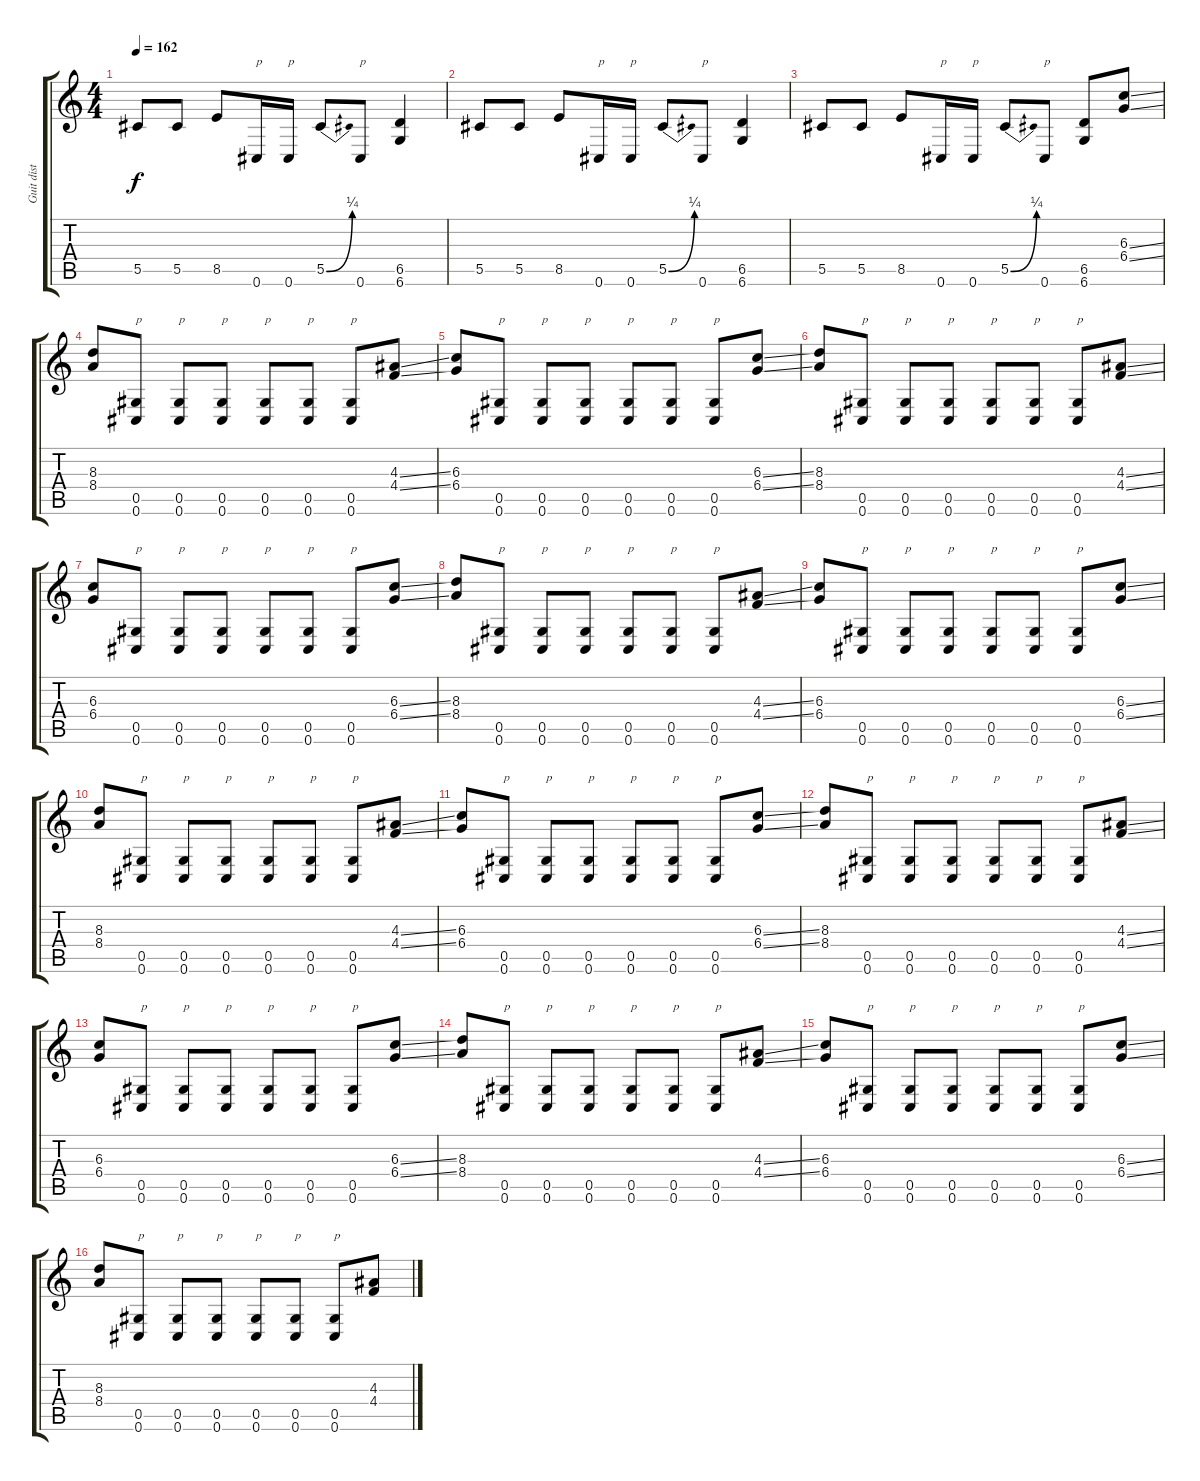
\track ("Guit dist 1" "Guit dist ") {instrument distortionguitar}
\staff {score tabs}
\tuning (Eb4 Bb3 Gb3 Db3 Ab2 Db2) {hide}
\ts (4 4)
\tempo 162
\clef g2
\ks c
5.5.8{dy f} 5.5.8 8.5.8 0.6.16{txt "p"} 0.6.16{txt "p"} 5.5{be (bend 0 0 60 1)}.8 0.6.8{txt "p"} (6.5 6.6).4 |
5.5.8 5.5.8 8.5.8 0.6.16{txt "p"} 0.6.16{txt "p"} 5.5{be (bend 0 0 60 1)}.8 0.6.8{txt "p"} (6.5 6.6).4 |
5.5.8 5.5.8 8.5.8 0.6.16{txt "p"} 0.6.16{txt "p"} 5.5{be (bend 0 0 60 1)}.8 0.6.8{txt "p"} (6.5 6.6).8 (6.3{ss} 6.4{ss}).8 |
(8.3 8.4).8 (0.5 0.6).8{txt "p"} (0.5 0.6).8{txt "p"} (0.5 0.6).8{txt "p"} (0.5 0.6).8{txt "p"} (0.5 0.6).8{txt "p"} (0.5 0.6).8{txt "p"} (4.3{ss} 4.4{ss}).8 |
(6.3 6.4).8 (0.5 0.6).8{txt "p"} (0.5 0.6).8{txt "p"} (0.5 0.6).8{txt "p"} (0.5 0.6).8{txt "p"} (0.5 0.6).8{txt "p"} (0.5 0.6).8{txt "p"} (6.3{ss} 6.4{ss}).8 |
(8.3 8.4).8 (0.5 0.6).8{txt "p"} (0.5 0.6).8{txt "p"} (0.5 0.6).8{txt "p"} (0.5 0.6).8{txt "p"} (0.5 0.6).8{txt "p"} (0.5 0.6).8{txt "p"} (4.3{ss} 4.4{ss}).8 |
(6.3 6.4).8 (0.5 0.6).8{txt "p"} (0.5 0.6).8{txt "p"} (0.5 0.6).8{txt "p"} (0.5 0.6).8{txt "p"} (0.5 0.6).8{txt "p"} (0.5 0.6).8{txt "p"} (6.3{ss} 6.4{ss}).8 |
(8.3 8.4).8 (0.5 0.6).8{txt "p"} (0.5 0.6).8{txt "p"} (0.5 0.6).8{txt "p"} (0.5 0.6).8{txt "p"} (0.5 0.6).8{txt "p"} (0.5 0.6).8{txt "p"} (4.3{ss} 4.4{ss}).8 |
(6.3 6.4).8 (0.5 0.6).8{txt "p"} (0.5 0.6).8{txt "p"} (0.5 0.6).8{txt "p"} (0.5 0.6).8{txt "p"} (0.5 0.6).8{txt "p"} (0.5 0.6).8{txt "p"} (6.3{ss} 6.4{ss}).8 |
(8.3 8.4).8 (0.5 0.6).8{txt "p"} (0.5 0.6).8{txt "p"} (0.5 0.6).8{txt "p"} (0.5 0.6).8{txt "p"} (0.5 0.6).8{txt "p"} (0.5 0.6).8{txt "p"} (4.3{ss} 4.4{ss}).8 |
(6.3 6.4).8 (0.5 0.6).8{txt "p"} (0.5 0.6).8{txt "p"} (0.5 0.6).8{txt "p"} (0.5 0.6).8{txt "p"} (0.5 0.6).8{txt "p"} (0.5 0.6).8{txt "p"} (6.3{ss} 6.4{ss}).8 |
(8.3 8.4).8 (0.5 0.6).8{txt "p"} (0.5 0.6).8{txt "p"} (0.5 0.6).8{txt "p"} (0.5 0.6).8{txt "p"} (0.5 0.6).8{txt "p"} (0.5 0.6).8{txt "p"} (4.3{ss} 4.4{ss}).8 |
(6.3 6.4).8 (0.5 0.6).8{txt "p"} (0.5 0.6).8{txt "p"} (0.5 0.6).8{txt "p"} (0.5 0.6).8{txt "p"} (0.5 0.6).8{txt "p"} (0.5 0.6).8{txt "p"} (6.3{ss} 6.4{ss}).8 |
(8.3 8.4).8 (0.5 0.6).8{txt "p"} (0.5 0.6).8{txt "p"} (0.5 0.6).8{txt "p"} (0.5 0.6).8{txt "p"} (0.5 0.6).8{txt "p"} (0.5 0.6).8{txt "p"} (4.3{ss} 4.4{ss}).8 |
(6.3 6.4).8 (0.5 0.6).8{txt "p"} (0.5 0.6).8{txt "p"} (0.5 0.6).8{txt "p"} (0.5 0.6).8{txt "p"} (0.5 0.6).8{txt "p"} (0.5 0.6).8{txt "p"} (6.3{ss} 6.4{ss}).8 |
(8.3 8.4).8 (0.5 0.6).8{txt "p"} (0.5 0.6).8{txt "p"} (0.5 0.6).8{txt "p"} (0.5 0.6).8{txt "p"} (0.5 0.6).8{txt "p"} (0.5 0.6).8{txt "p"} (4.3{ss} 4.4{ss}).8
